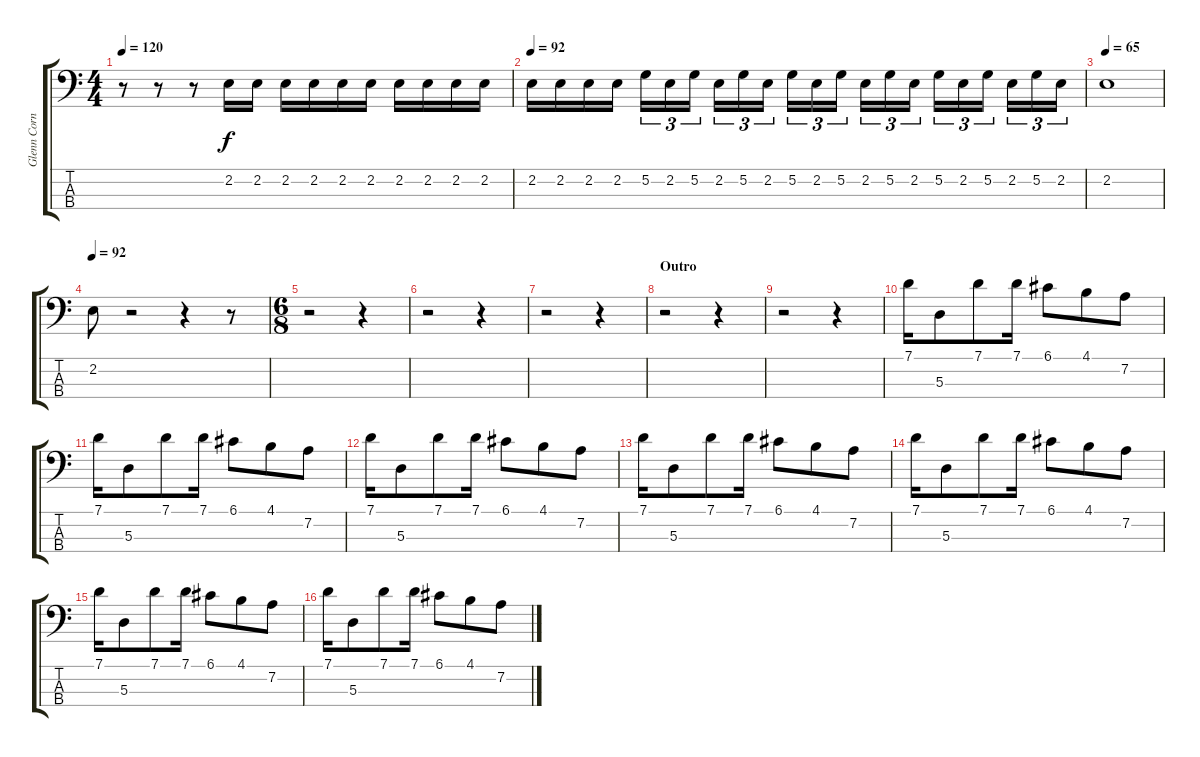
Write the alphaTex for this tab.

\track ("Glenn Cornick (Bass Guitar)" "Glenn Corn") {instrument electricbassfinger}
\staff {score tabs}
\tuning (G2 D2 A1 E1) {hide}
\ts (4 4)
\tempo 120
\clef f4
\ks c
r.8{dy f} r.8 r.8 2.2.16 2.2.16 2.2.16 2.2.16 2.2.16 2.2.16 2.2.16 2.2.16 2.2.16 2.2.16 |
\tempo 92
2.2.16 2.2.16 2.2.16 2.2.16 5.2.16{tu (3 2)} 2.2.16{tu (3 2)} 5.2.16{tu (3 2)} 2.2.16{tu (3 2)} 5.2.16{tu (3 2)} 2.2.16{tu (3 2)} 5.2.16{tu (3 2)} 2.2.16{tu (3 2)} 5.2.16{tu (3 2)} 2.2.16{tu (3 2)} 5.2.16{tu (3 2)} 2.2.16{tu (3 2)} 5.2.16{tu (3 2)} 2.2.16{tu (3 2)} 5.2.16{tu (3 2)} 2.2.16{tu (3 2)} 5.2.16{tu (3 2)} 2.2.16{tu (3 2)} |
\tempo 65
2.2.1 |
\tempo 92
2.2.8 r.2 r.4 r.8 |
\ts (6 8)
r.2 r.4 |
r.2 r.4 |
r.2 r.4 |
\section ("" "Outro")
r.2 r.4 |
r.2 r.4 |
7.1.16 5.3.8 7.1.8 7.1.16 6.1.8 4.1.8 7.2.8 |
7.1.16 5.3.8 7.1.8 7.1.16 6.1.8 4.1.8 7.2.8 |
7.1.16 5.3.8 7.1.8 7.1.16 6.1.8 4.1.8 7.2.8 |
7.1.16 5.3.8 7.1.8 7.1.16 6.1.8 4.1.8 7.2.8 |
7.1.16 5.3.8 7.1.8 7.1.16 6.1.8 4.1.8 7.2.8 |
7.1.16 5.3.8 7.1.8 7.1.16 6.1.8 4.1.8 7.2.8 |
7.1.16 5.3.8 7.1.8 7.1.16 6.1.8 4.1.8 7.2.8
